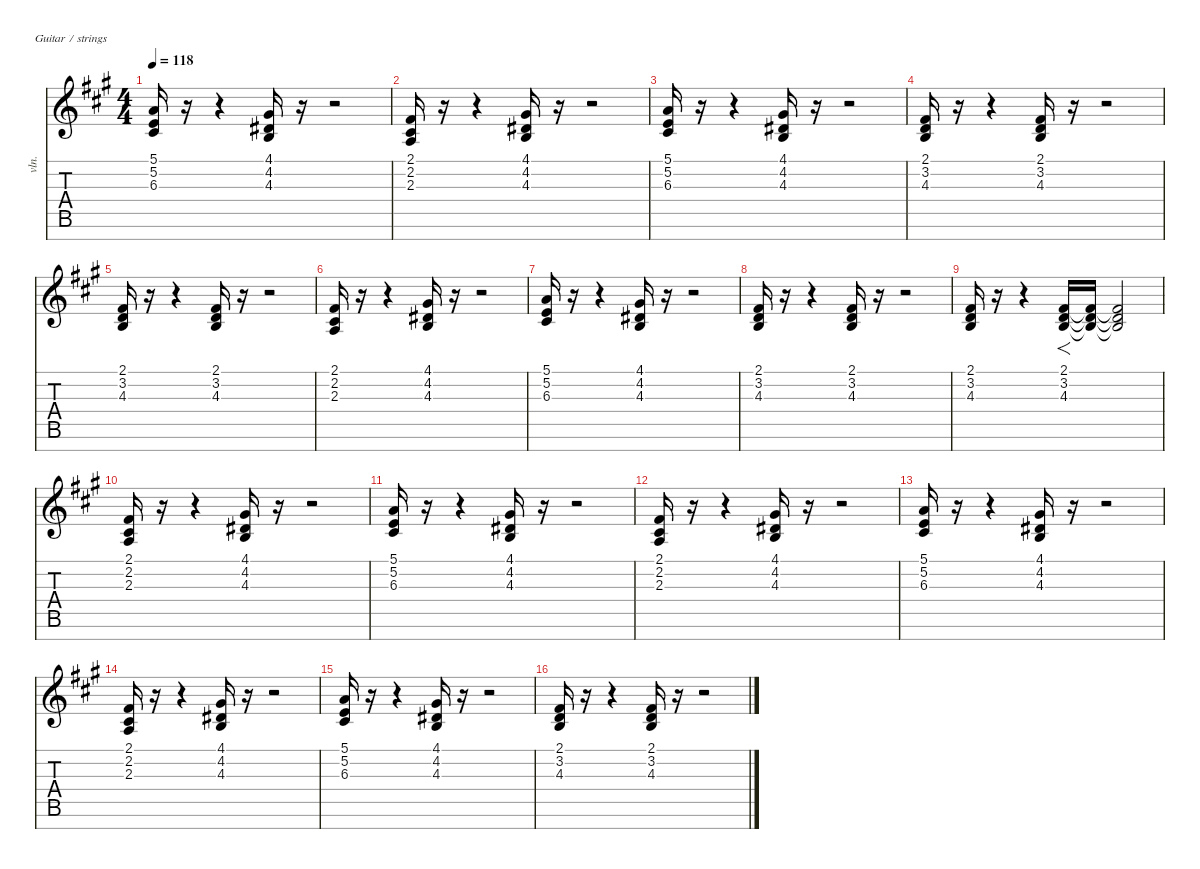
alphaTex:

\defaultSystemsLayout 4
\hideDynamics
\bracketExtendMode nobrackets
\otherSystemsTrackNameOrientation horizontal
\track ("leading strings" "vln.") {instrument stringensemble2}
\staff {score tabs}
\tuning (E4 B3 G3 D3 A2 E2 B1)
\ts (4 4)
\tempo 118
\clef g2
\ks f#minor
(5.1{acc forcenatural} 5.2{acc forcenatural} 6.3{acc #}).16{dy f} r.16 r.4 (4.1{acc #} 4.2{acc #} 4.3{acc forcenatural}).16 r.16 r.2 |
(2.1{acc #} 2.2{acc #} 2.3{acc forcenatural}).16 r.16 r.4 (4.1{acc #} 4.2{acc #} 4.3{acc forcenatural}).16 r.16 r.2 |
(5.1{acc forcenatural} 5.2{acc forcenatural} 6.3{acc #}).16 r.16 r.4 (4.1{acc #} 4.2{acc #} 4.3{acc forcenatural}).16 r.16 r.2 |
(2.1{acc #} 3.2{acc forcenatural} 4.3{acc forcenatural}).16 r.16 r.4 (2.1{acc #} 3.2{acc forcenatural} 4.3{acc forcenatural}).16 r.16 r.2 |
(2.1{acc #} 3.2{acc forcenatural} 4.3{acc forcenatural}).16 r.16 r.4 (2.1{acc #} 3.2{acc forcenatural} 4.3{acc forcenatural}).16 r.16 r.2 |
(2.1{acc #} 2.2{acc #} 2.3{acc forcenatural}).16 r.16 r.4 (4.1{acc #} 4.2{acc #} 4.3{acc forcenatural}).16 r.16 r.2 |
(5.1{acc forcenatural} 5.2{acc forcenatural} 6.3{acc #}).16 r.16 r.4 (4.1{acc #} 4.2{acc #} 4.3{acc forcenatural}).16 r.16 r.2 |
(2.1{acc #} 3.2{acc forcenatural} 4.3{acc forcenatural}).16 r.16 r.4 (2.1{acc #} 3.2{acc forcenatural} 4.3{acc forcenatural}).16 r.16 r.2 |
(2.1{acc #} 3.2{acc forcenatural} 4.3{acc forcenatural}).16 r.16 r.4 (2.1{acc #} 3.2{acc forcenatural} 4.3{acc forcenatural}).16{f dy mp} (2.1{t acc #} 3.2{t acc forcenatural} 4.3{t acc forcenatural}).16{dy f} (2.1{t acc #} 3.2{t acc forcenatural} 4.3{t acc forcenatural}).2 |
(2.1{acc #} 2.2{acc #} 2.3{acc forcenatural}).16 r.16 r.4 (4.1{acc #} 4.2{acc #} 4.3{acc forcenatural}).16 r.16 r.2 |
(5.1{acc forcenatural} 5.2{acc forcenatural} 6.3{acc #}).16 r.16 r.4 (4.1{acc #} 4.2{acc #} 4.3{acc forcenatural}).16 r.16 r.2 |
(2.1{acc #} 2.2{acc #} 2.3{acc forcenatural}).16 r.16 r.4 (4.1{acc #} 4.2{acc #} 4.3{acc forcenatural}).16 r.16 r.2 |
(5.1{acc forcenatural} 5.2{acc forcenatural} 6.3{acc #}).16 r.16 r.4 (4.1{acc #} 4.2{acc #} 4.3{acc forcenatural}).16 r.16 r.2 |
(2.1{acc #} 2.2{acc #} 2.3{acc forcenatural}).16 r.16 r.4 (4.1{acc #} 4.2{acc #} 4.3{acc forcenatural}).16 r.16 r.2 |
(5.1{acc forcenatural} 5.2{acc forcenatural} 6.3{acc #}).16 r.16 r.4 (4.1{acc #} 4.2{acc #} 4.3{acc forcenatural}).16 r.16 r.2 |
(2.1{acc #} 3.2{acc forcenatural} 4.3{acc forcenatural}).16 r.16 r.4 (2.1{acc #} 3.2{acc forcenatural} 4.3{acc forcenatural}).16 r.16 r.2
